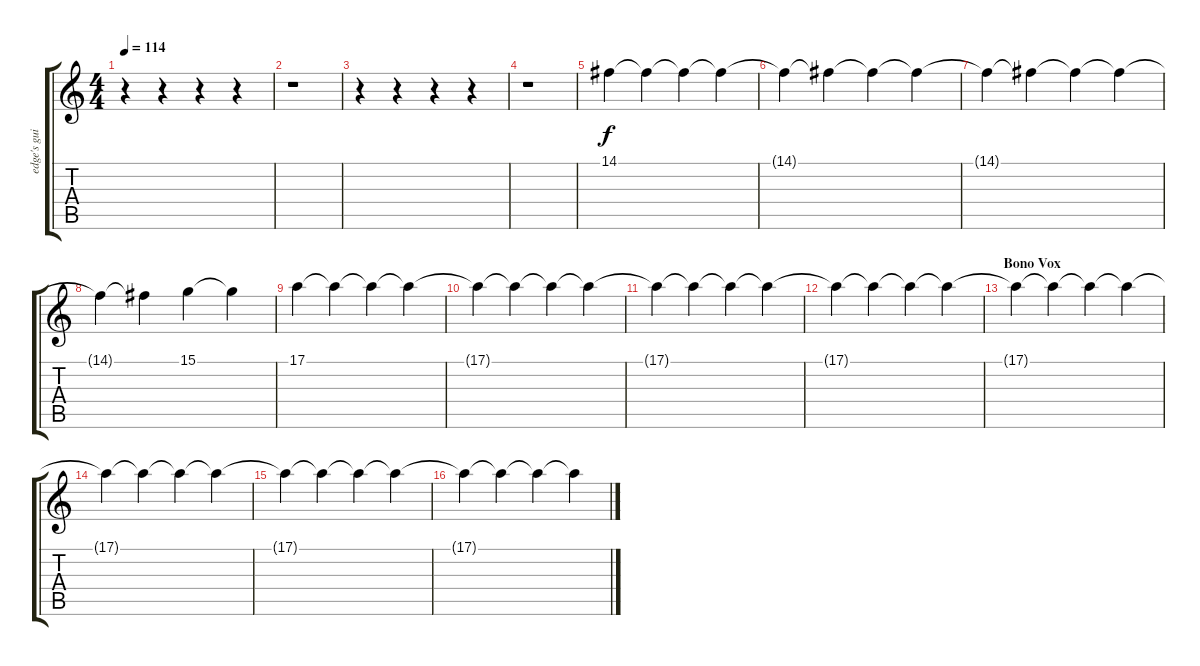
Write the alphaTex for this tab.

\track ("edge's guitar synth II" "edge's gui") {instrument recorder}
\staff {score tabs}
\tuning (E4 B3 G3 D3 A2 E2) {hide}
\ts (4 4)
\tempo 114
\clef g2
\ks c
r.4{dy f instrument recorder} r.4 r.4 r.4 |
r.1 |
r.4 r.4 r.4 r.4 |
r.1 |
14.1.4 14.1{t}.4 14.1{t}.4 14.1{t}.4 |
14.1{t}.4 14.1{t}.4 14.1{t}.4 14.1{t}.4 |
14.1{t}.4 14.1{t}.4 14.1{t}.4 14.1{t}.4 |
14.1{t}.4 14.1{t}.4 15.1.4 15.1{t}.4 |
17.1.4 17.1{t}.4 17.1{t}.4 17.1{t}.4 |
17.1{t}.4 17.1{t}.4 17.1{t}.4 17.1{t}.4 |
17.1{t}.4 17.1{t}.4 17.1{t}.4 17.1{t}.4 |
17.1{t}.4 17.1{t}.4 17.1{t}.4 17.1{t}.4 |
\section ("" "Bono Vox")
17.1{t}.4 17.1{t}.4 17.1{t}.4 17.1{t}.4 |
17.1{t}.4 17.1{t}.4 17.1{t}.4 17.1{t}.4 |
17.1{t}.4 17.1{t}.4 17.1{t}.4 17.1{t}.4 |
17.1{t}.4 17.1{t}.4 17.1{t}.4 17.1{t}.4
